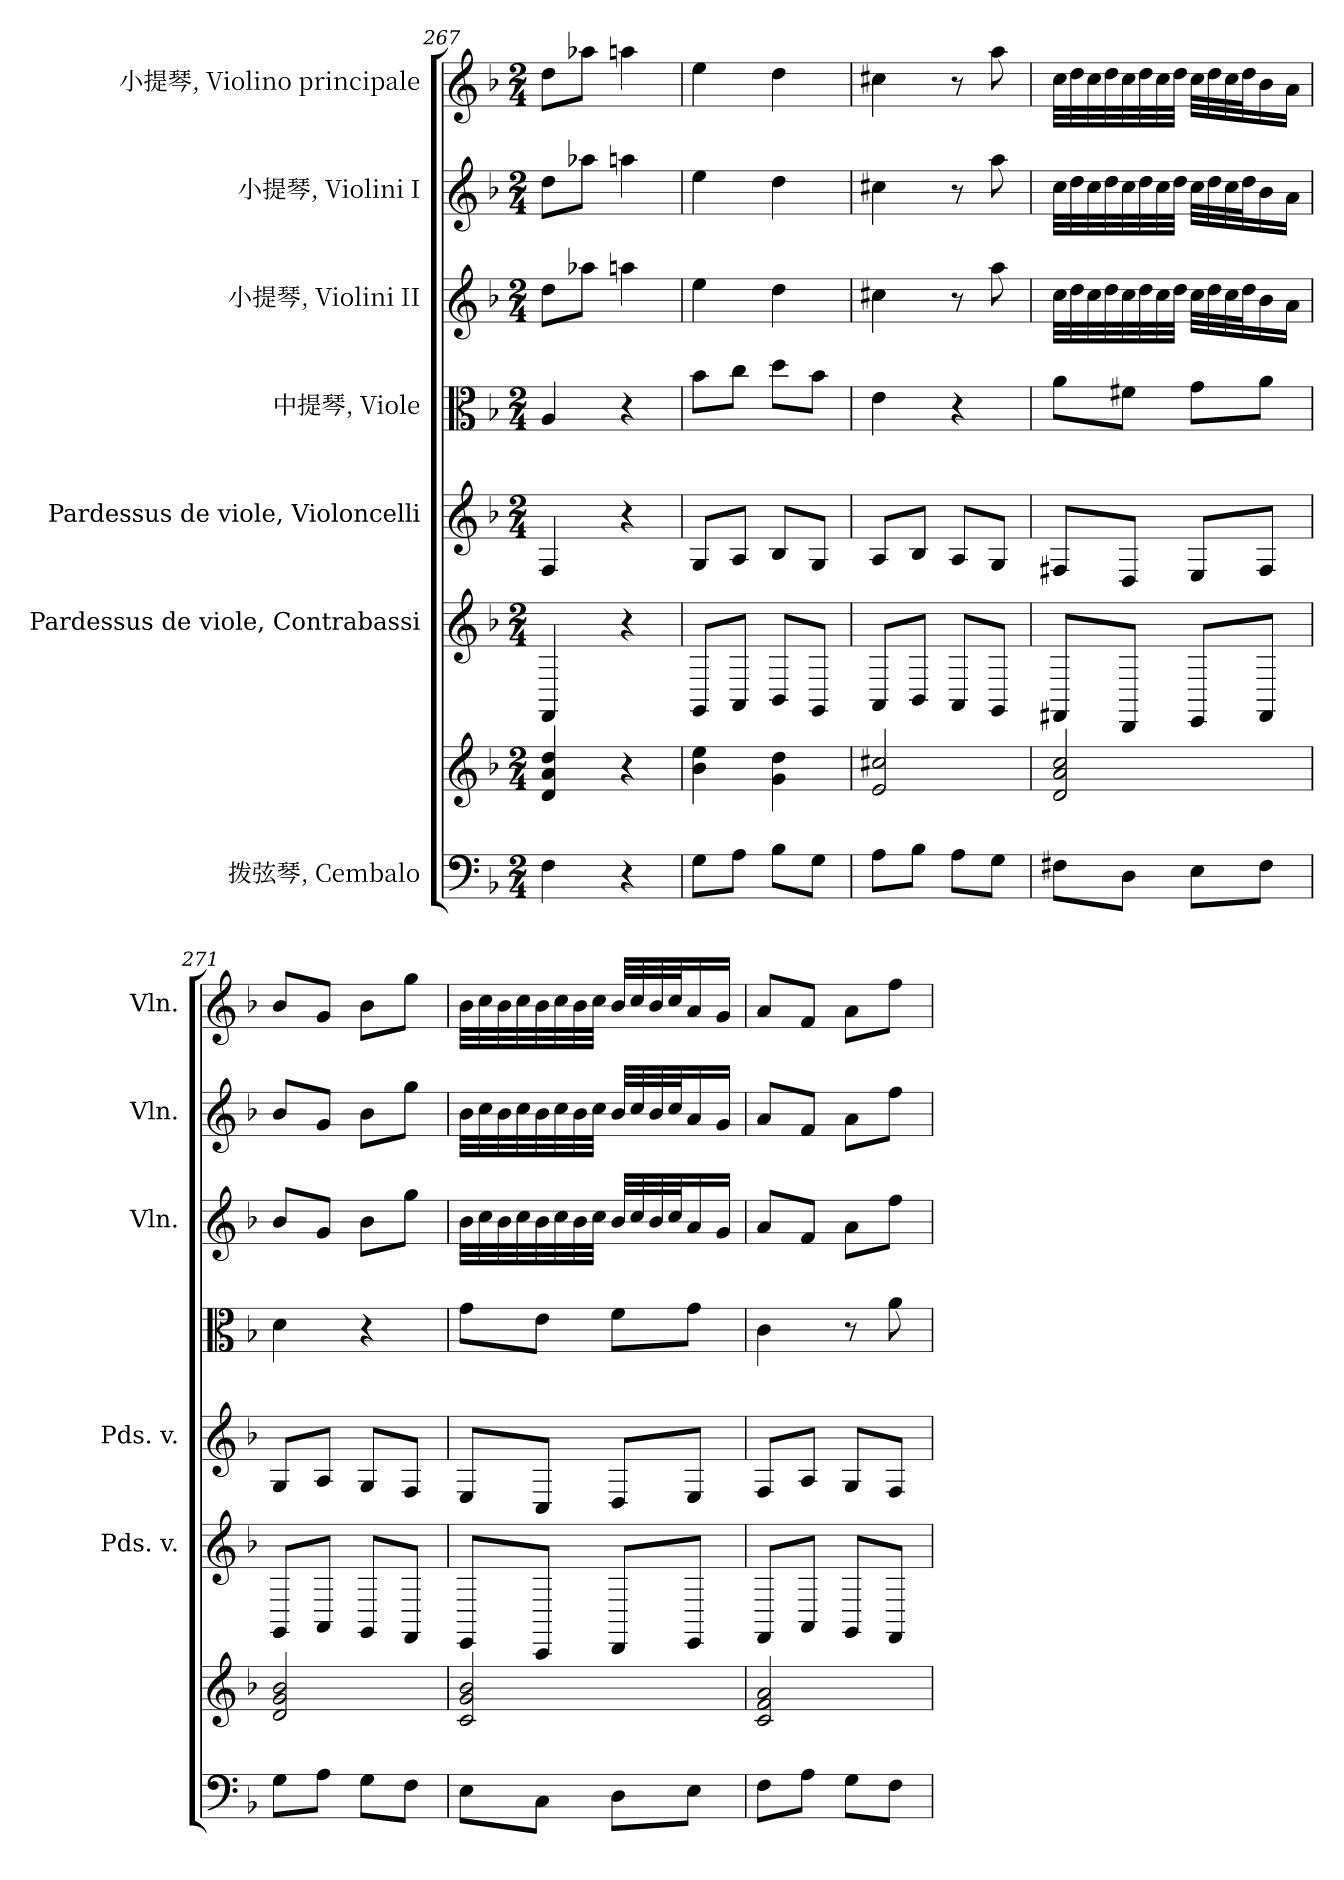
**kern	**kern	**kern	**kern	**kern	**kern	**kern	**kern
*part7	*part7	*part6	*part5	*part4	*part3	*part2	*part1
*staff8	*staff7	*staff6	*staff5	*staff4	*staff3	*staff2	*staff1
*I"拨弦琴, Cembalo	*	*I"Pardessus de viole, Contrabassi	*I"Pardessus de viole, Violoncelli	*I"中提琴, Viole	*I"小提琴, Violini II	*I"小提琴, Violini I	*I"小提琴, Violino principale
*	*	*I'Pds. v.	*I'Pds. v.	*	*I'Vln.	*I'Vln.	*I'Vln.
*clefF4	*clefG2	*clefG2	*clefG2	*clefC3	*clefG2	*clefG2	*clefG2
*k[b-]	*k[b-]	*k[b-]	*k[b-]	*k[b-]	*k[b-]	*k[b-]	*k[b-]
*M2/4	*M2/4	*M2/4	*M2/4	*M2/4	*M2/4	*M2/4	*M2/4
=267	=267	=267	=267	=267	=267	=267	=267
4F\	4d/ 4a/ 4dd/	4FF/	4F/	4A/	8dd\L	8dd\L	8dd\L
.	.	.	.	.	8aa-X\J	8aa-X\J	8aa-X\J
4r	4r	4r	4r	4r	4aan\	4aan\	4aan\
=268	=268	=268	=268	=268	=268	=268	=268
8G\L	4b-\ 4ee\	8GG/L	8G/L	8b-\L	4ee\	4ee\	4ee\
8A\J	.	8AA/J	8A/J	8cc\J	.	.	.
8B-\L	4g\ 4dd\	8BB-/L	8B-/L	8dd\L	4dd\	4dd\	4dd\
8G\J	.	8GG/J	8G/J	8b-\J	.	.	.
=269	=269	=269	=269	=269	=269	=269	=269
8A\L	2e/ 2cc#X/	8AA/L	8A/L	4e\	4cc#X\	4cc#X\	4cc#X\
8B-\J	.	8BB-/J	8B-/J	.	.	.	.
8A\L	.	8AA/L	8A/L	4r	8r	8r	8r
8G\J	.	8GG/J	8G/J	.	8aa\	8aa\	8aa\
!!LO:PB:g=z
=270	=270	=270	=270	=270	=270	=270	=270
8F#X\L	2d/ 2a/ 2cc/	8FF#X/L	8F#X/L	8a\L	32cc\LLL	32cc\LLL	32cc\LLL
.	.	.	.	.	32dd\	32dd\	32dd\
.	.	.	.	.	32cc\	32cc\	32cc\
.	.	.	.	.	32dd\	32dd\	32dd\
8D\J	.	8DD/J	8D/J	8f#X\J	32cc\	32cc\	32cc\
.	.	.	.	.	32dd\	32dd\	32dd\
.	.	.	.	.	32cc\	32cc\	32cc\
.	.	.	.	.	32dd\JJJ	32dd\JJJ	32dd\JJJ
8E\L	.	8EE/L	8E/L	8g\L	32cc\LLL	32cc\LLL	32cc\LLL
.	.	.	.	.	32dd\	32dd\	32dd\
.	.	.	.	.	32cc\	32cc\	32cc\
.	.	.	.	.	32dd\J	32dd\J	32dd\J
8F#\J	.	8FF#/J	8F#/J	8a\J	16b-\	16b-\	16b-\
.	.	.	.	.	16a\JJ	16a\JJ	16a\JJ
=271	=271	=271	=271	=271	=271	=271	=271
8G\L	2d/ 2g/ 2b-/	8GG/L	8G/L	4d\	8b-/L	8b-/L	8b-/L
8A\J	.	8AA/J	8A/J	.	8g/J	8g/J	8g/J
8G\L	.	8GG/L	8G/L	4r	8b-\L	8b-\L	8b-\L
8F\J	.	8FF/J	8F/J	.	8gg\J	8gg\J	8gg\J
=272	=272	=272	=272	=272	=272	=272	=272
8E\L	2c/ 2g/ 2b-/	8EE/L	8E/L	8g\L	32b-\LLL	32b-\LLL	32b-\LLL
.	.	.	.	.	32cc\	32cc\	32cc\
.	.	.	.	.	32b-\	32b-\	32b-\
.	.	.	.	.	32cc\	32cc\	32cc\
8C\J	.	8CC/J	8C/J	8e\J	32b-\	32b-\	32b-\
.	.	.	.	.	32cc\	32cc\	32cc\
.	.	.	.	.	32b-\	32b-\	32b-\
.	.	.	.	.	32cc\JJJ	32cc\JJJ	32cc\JJJ
8D\L	.	8DD/L	8D/L	8f\L	32b-/LLL	32b-/LLL	32b-/LLL
.	.	.	.	.	32cc/	32cc/	32cc/
.	.	.	.	.	32b-/	32b-/	32b-/
.	.	.	.	.	32cc/J	32cc/J	32cc/J
8E\J	.	8EE/J	8E/J	8g\J	16a/	16a/	16a/
.	.	.	.	.	16g/JJ	16g/JJ	16g/JJ
=273	=273	=273	=273	=273	=273	=273	=273
8F\L	2c/ 2f/ 2a/	8FF/L	8F/L	4c\	8a/L	8a/L	8a/L
8A\J	.	8AA/J	8A/J	.	8f/J	8f/J	8f/J
8G\L	.	8GG/L	8G/L	8r	8a\L	8a\L	8a\L
8F\J	.	8FF/J	8F/J	8a\	8ff\J	8ff\J	8ff\J
=	=	=	=	=	=	=	=
*-	*-	*-	*-	*-	*-	*-	*-
